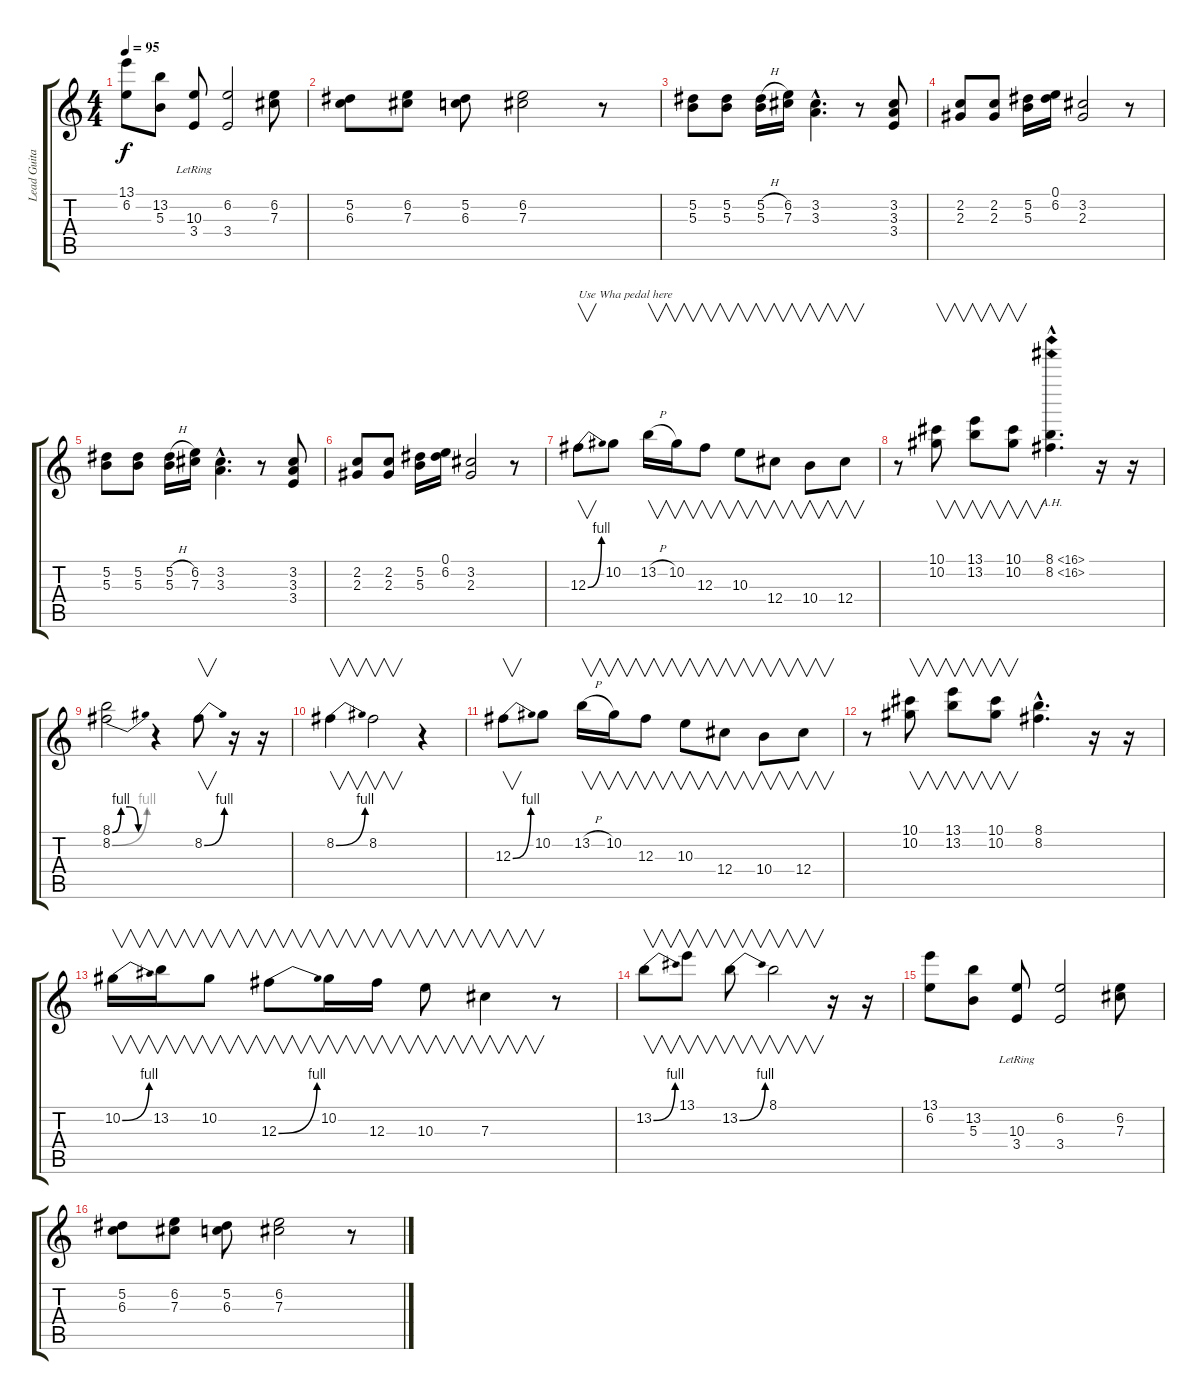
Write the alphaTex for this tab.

\track ("Lead Guitar" "Lead Guita") {instrument distortionguitar}
\staff {score tabs}
\tuning (Eb4 Bb3 Gb3 Db3 Ab2 Eb2) {hide}
\ts (4 4)
\tempo 95
\clef g2
\ks c
(13.1 6.2).8{dy f} (13.2 5.3).8 (10.3{lr} 3.4{lr}).8 (6.2 3.4).2 (6.2 7.3).8 |
(5.2 6.3).8 (6.2 7.3).8 (5.2 6.3).8 (6.2 7.3).2 r.8 |
(5.2 5.3).8 (5.2 5.3).8 (5.2{h} 5.3).16 (6.2 7.3).16 (3.2{hac} 3.3{hac}).4{d} r.8 (3.2 3.3 3.4).8 |
(2.2 2.3).8 (2.2 2.3).8 (5.2 5.3).16 (0.1 6.2).16 (3.2 2.3).2 r.8 |
(5.2 5.3).8 (5.2 5.3).8 (5.2{h} 5.3).16 (6.2 7.3).16 (3.2{hac} 3.3{hac}).4{d} r.8 (3.2 3.3 3.4).8 |
(2.2 2.3).8 (2.2 2.3).8 (5.2 5.3).16 (0.1 6.2).16 (3.2 2.3).2 r.8 |
12.3{be (bend 0 0 60 4)}.8{v txt "Use Wha pedal here" instrument distortionguitar} 10.2.8 13.2{h}.16{v} 10.2.16{v} 12.3.8{v} 10.3.8{v} 12.4.8{v} 10.4.8{v} 12.4.8{v} |
r.8 (10.1 10.2).8{v} (13.1 13.2).8{v} (10.1 10.2).8{v} (8.1{ah 8 hac} 8.2{ah 8 hac}).4{d} r.16 r.16 |
(8.1{be (custom 0 0 15 4 30 4 45 0 60 0)} 8.2{be (bend 0 0 60 4)}).2 r.4 8.2{be (bend 0 0 60 4)}.8{v} r.16 r.16 |
8.2{be (bend 0 0 60 4)}.4{v} 8.2.2{v} r.4 |
12.3{be (bend 0 0 60 4)}.8{v} 10.2.8 13.2{h}.16{v} 10.2.16{v} 12.3.8{v} 10.3.8{v} 12.4.8{v} 10.4.8{v} 12.4.8{v} |
r.8 (10.1 10.2).8{v} (13.1 13.2).8{v} (10.1 10.2).8{v} (8.1{hac} 8.2{hac}).4{d} r.16 r.16 |
10.2{be (bend 0 0 60 4)}.16{v} 13.2.16{v} 10.2.8{v} 12.3{be (bend 0 0 60 4)}.8{v} 10.2.16{v} 12.3.16{v} 10.3.8{v} 7.3.4{v} r.8 |
13.2{be (bend 0 0 60 4)}.8{v} 13.1.8{v} 13.2{be (bend 0 0 60 4)}.8{v} 8.1.2{v} r.16 r.16 |
(13.1 6.2).8{volume 11 instrument acousticguitarsteel} (13.2 5.3).8 (10.3{lr} 3.4{lr}).8 (6.2 3.4).2 (6.2 7.3).8 |
(5.2 6.3).8 (6.2 7.3).8 (5.2 6.3).8 (6.2 7.3).2 r.8
